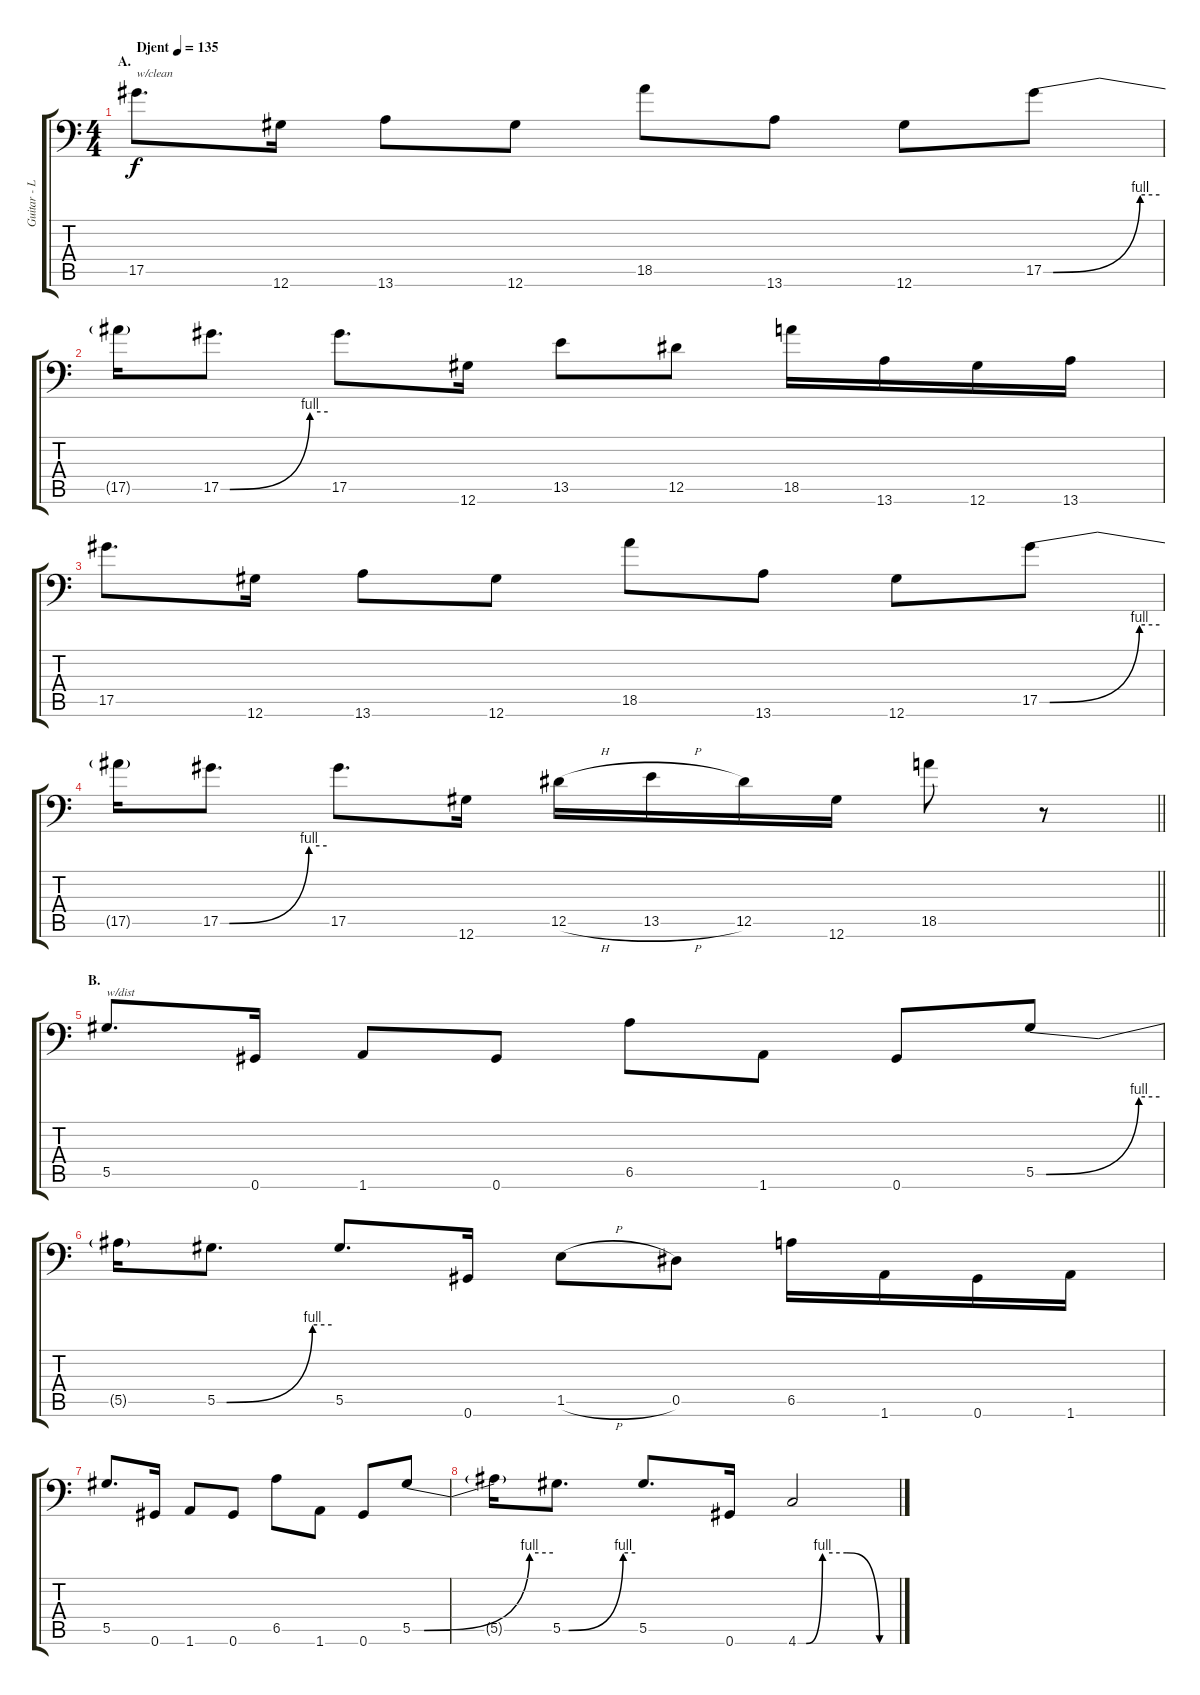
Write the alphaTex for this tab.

\track ("Guitar - Left" "Guitar - L") {instrument distortionguitar}
\staff {score tabs}
\tuning (Bb3 F3 Db3 Ab2 Eb2 Ab1) {hide}
\ts (4 4)
\section ("" "A.")
\tempo (135 "Djent")
\clef f4
\ks c
17.5.8{d txt "w/clean" dy f volume 12 balance 3 instrument electricguitarjazz} 12.6.16 13.6.8 12.6.8 18.5.8 13.6.8 12.6.8 17.5{be (custom 0 0 5 0 50 4 60 4)}.8 |
17.5{t}.16 17.5{be (custom 0 0 5 0 50 4 60 4)}.8{d} 17.5.8{d} 12.6.16 13.5.8 12.5.8 18.5.16 13.6.16 12.6.16 13.6.16 |
17.5.8{d} 12.6.16 13.6.8 12.6.8 18.5.8 13.6.8 12.6.8 17.5{be (custom 0 0 5 0 50 4 60 4)}.8 |
\barLineRight lightlight
17.5{t}.16 17.5{be (custom 0 0 5 0 50 4 60 4)}.8{d} 17.5.8{d} 12.6.16 12.5{h}.16 13.5{h}.16 12.5.16 12.6.16 18.5.8 r.8 |
\section ("" "B.")
5.5.8{d txt "w/dist" volume 14 balance 0 instrument distortionguitar} 0.6.16 1.6.8 0.6.8 6.5.8 1.6.8 0.6.8 5.5{be (custom 0 0 5 0 50 4 60 4)}.8 |
5.5{t}.16 5.5{be (custom 0 0 5 0 50 4 60 4)}.8{d} 5.5.8{d} 0.6.16 1.5{h}.8 0.5.8 6.5.16 1.6.16 0.6.16 1.6.16 |
5.5.8{d} 0.6.16 1.6.8 0.6.8 6.5.8 1.6.8 0.6.8 5.5{be (custom 0 0 5 0 50 4 60 4)}.8 |
5.5{t}.16 5.5{be (custom 0 0 5 0 50 4 60 4)}.8{d} 5.5.8{d} 0.6.16 4.6{be (custom 0 0 5 0 15 4 30 4 50 0 60 0)}.2
